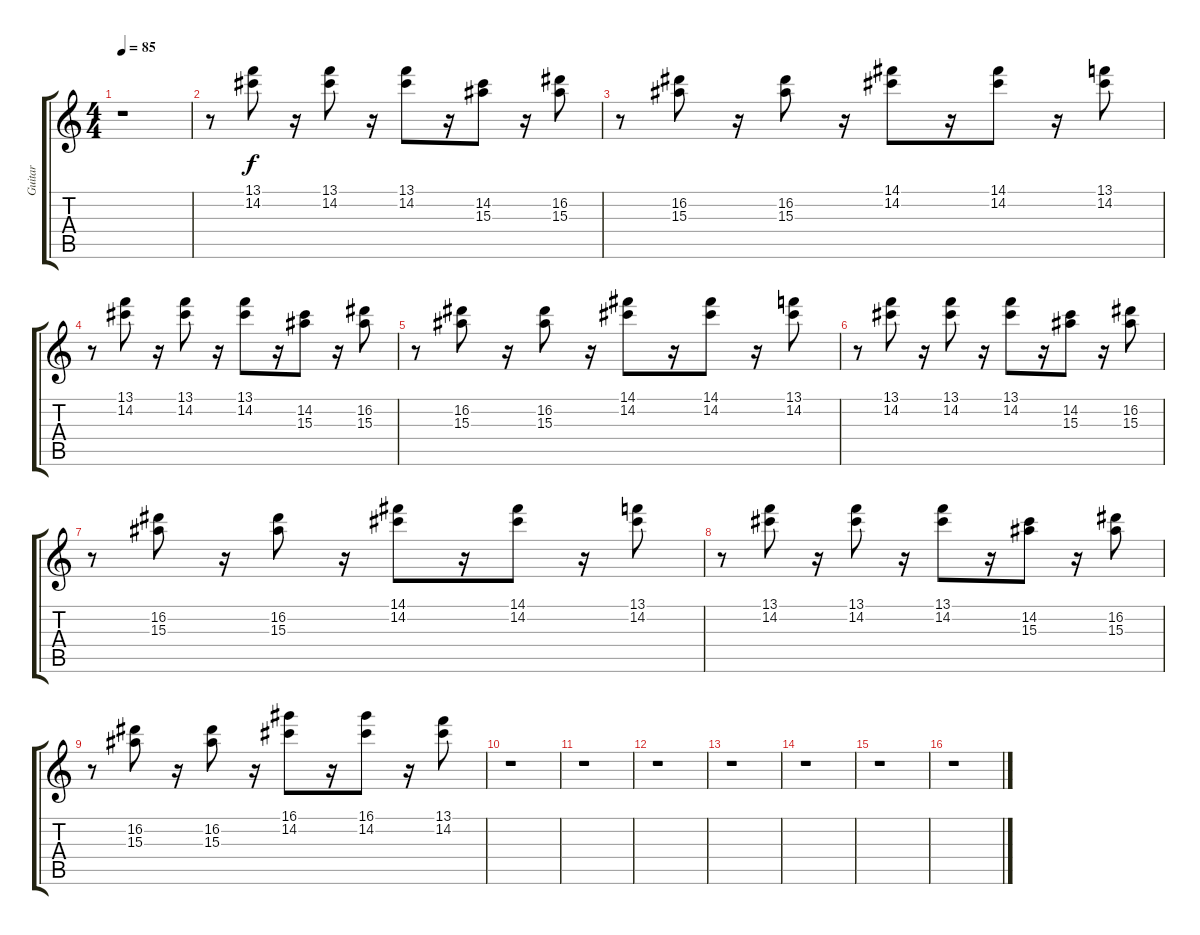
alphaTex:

\track ("Guitar" "Guitar") {instrument electricguitarclean}
\staff {score tabs}
\tuning (E4 B3 G3 D3 A2 E2) {hide}
\ts (4 4)
\tempo 85
\clef g2
\ks c
r.1{dy f instrument electricguitarclean} |
r.8 (13.1 14.2).8 r.16 (13.1 14.2).8 r.16 (13.1 14.2).8 r.16 (14.2 15.3).8 r.16 (16.2 15.3).8 |
r.8 (16.2 15.3).8 r.16 (16.2 15.3).8 r.16 (14.1 14.2).8 r.16 (14.1 14.2).8 r.16 (13.1 14.2).8 |
r.8 (13.1 14.2).8 r.16 (13.1 14.2).8 r.16 (13.1 14.2).8 r.16 (14.2 15.3).8 r.16 (16.2 15.3).8 |
r.8 (16.2 15.3).8 r.16 (16.2 15.3).8 r.16 (14.1 14.2).8 r.16 (14.1 14.2).8 r.16 (13.1 14.2).8 |
r.8 (13.1 14.2).8 r.16 (13.1 14.2).8 r.16 (13.1 14.2).8 r.16 (14.2 15.3).8 r.16 (16.2 15.3).8 |
r.8 (16.2 15.3).8 r.16 (16.2 15.3).8 r.16 (14.1 14.2).8 r.16 (14.1 14.2).8 r.16 (13.1 14.2).8 |
r.8 (13.1 14.2).8 r.16 (13.1 14.2).8 r.16 (13.1 14.2).8 r.16 (14.2 15.3).8 r.16 (16.2 15.3).8 |
r.8 (16.2 15.3).8 r.16 (16.2 15.3).8 r.16 (16.1 14.2).8 r.16 (16.1 14.2).8 r.16 (13.1 14.2).8 |
r.1 |
r.1 |
r.1 |
r.1 |
r.1 |
r.1 |
r.1
